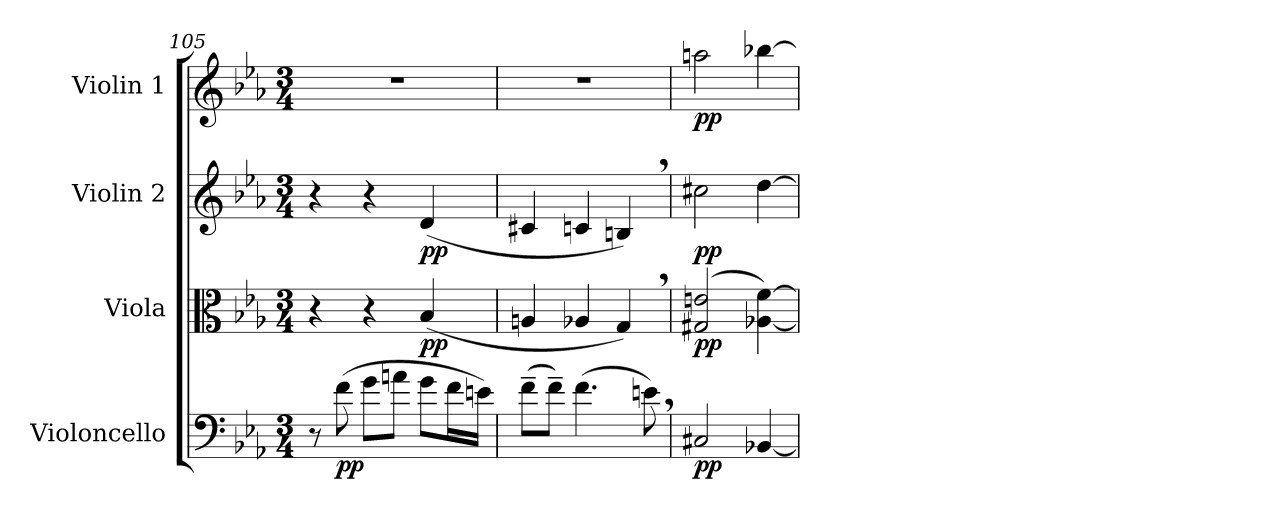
**kern	**dynam	**kern	**dynam	**kern	**dynam	**kern	**dynam
*part4	*part4	*part3	*part3	*part2	*part2	*part1	*part1
*staff4	*staff4	*staff3	*staff3	*staff2	*staff2	*staff1	*staff1
*I"Violoncello	*	*I"Viola	*	*I"Violin 2	*	*I"Violin 1	*
*I'Vc	*	*I'Vla	*	*I'Vln	*	*I'Vln	*
*clefF4	*	*clefC3	*	*clefG2	*	*clefG2	*
*k[b-e-a-]	*	*k[b-e-a-]	*	*k[b-e-a-]	*	*k[b-e-a-]	*
*M3/4	*	*M3/4	*	*M3/4	*	*M3/4	*
=105	=105	=105	=105	=105	=105	=105	=105
8r	.	4r	.	4r	.	2.r	.
!	!LO:DY:b	!	!	!	!	!	!
(8f\	pp	.	.	.	.	.	.
8g\L	.	4r	.	4r	.	.	.
8an\J	.	.	.	.	.	.	.
!	!	!	!LO:DY:b	!	!LO:DY:b	!	!
8g\L	.	(>4B-/	pp	(>4d/	pp	.	.
16f\L	.	.	.	.	.	.	.
16en\JJ)	.	.	.	.	.	.	.
=106	=106	=106	=106	=106	=106	=106	=106
(8f~\L	.	4An/	.	4c#X/	.	2.r	.
8f~\J)	.	.	.	.	.	.	.
(4.f\	.	4A-X/	.	4cn/	.	.	.
.	.	4G,/)	.	4Bn,/)	.	.	.
8en,\)	.	.	.	.	.	.	.
=107	=107	=107	=107	=107	=107	=107	=107
!	!LO:DY:b	!	!LO:DY:b	!	!LO:DY:b	!	!LO:DY:b
2C#X/	pp	(<2G#X/ 2en/	pp	2cc#X\	pp	2aan\	pp
[4BB-X/	.	[4A-X\ [4f\)	.	[4dd\	.	[4bb-X\	.
=	=	=	=	=	=	=	=
*-	*-	*-	*-	*-	*-	*-	*-
